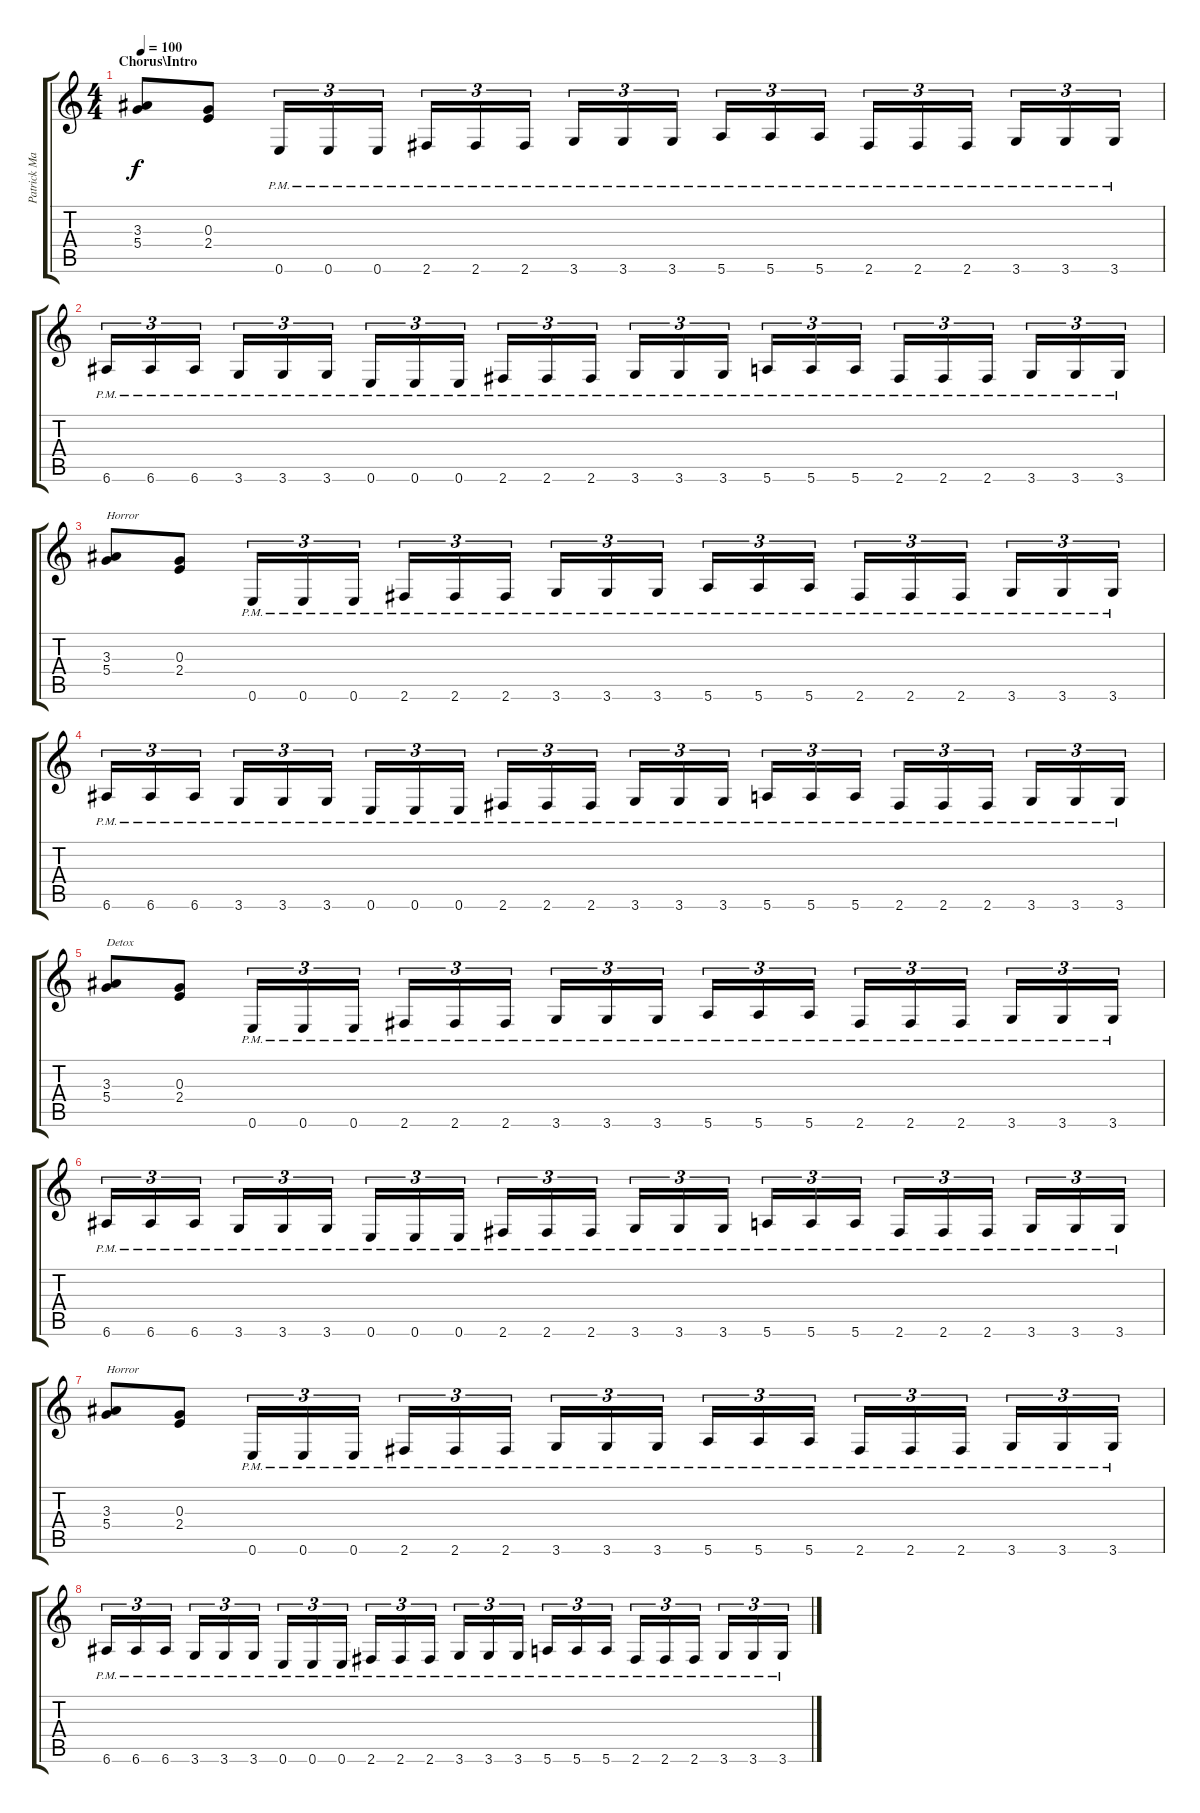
\track ("Patrick Mameli (lead)" "Patrick Ma") {instrument distortionguitar}
\staff {score tabs}
\tuning (E4 B3 G3 D3 A2 E2) {hide}
\ts (4 4)
\section ("" "Chorus\\Intro")
\tempo 100
\clef g2
\ks c
(3.3 5.4).8{dy f instrument distortionguitar} (0.3 2.4).8 0.6{pm}.16{tu (3 2)} 0.6{pm}.16{tu (3 2)} 0.6{pm}.16{tu (3 2)} 2.6{pm}.16{tu (3 2)} 2.6{pm}.16{tu (3 2)} 2.6{pm}.16{tu (3 2)} 3.6{pm}.16{tu (3 2)} 3.6{pm}.16{tu (3 2)} 3.6{pm}.16{tu (3 2)} 5.6{pm}.16{tu (3 2)} 5.6{pm}.16{tu (3 2)} 5.6{pm}.16{tu (3 2)} 2.6{pm}.16{tu (3 2)} 2.6{pm}.16{tu (3 2)} 2.6{pm}.16{tu (3 2)} 3.6{pm}.16{tu (3 2)} 3.6{pm}.16{tu (3 2)} 3.6{pm}.16{tu (3 2)} |
6.6{pm}.16{tu (3 2)} 6.6{pm}.16{tu (3 2)} 6.6{pm}.16{tu (3 2)} 3.6{pm}.16{tu (3 2)} 3.6{pm}.16{tu (3 2)} 3.6{pm}.16{tu (3 2)} 0.6{pm}.16{tu (3 2)} 0.6{pm}.16{tu (3 2)} 0.6{pm}.16{tu (3 2)} 2.6{pm}.16{tu (3 2)} 2.6{pm}.16{tu (3 2)} 2.6{pm}.16{tu (3 2)} 3.6{pm}.16{tu (3 2)} 3.6{pm}.16{tu (3 2)} 3.6{pm}.16{tu (3 2)} 5.6{pm}.16{tu (3 2)} 5.6{pm}.16{tu (3 2)} 5.6{pm}.16{tu (3 2)} 2.6{pm}.16{tu (3 2)} 2.6{pm}.16{tu (3 2)} 2.6{pm}.16{tu (3 2)} 3.6{pm}.16{tu (3 2)} 3.6{pm}.16{tu (3 2)} 3.6{pm}.16{tu (3 2)} |
(3.3 5.4).8{txt "Horror"} (0.3 2.4).8 0.6{pm}.16{tu (3 2)} 0.6{pm}.16{tu (3 2)} 0.6{pm}.16{tu (3 2)} 2.6{pm}.16{tu (3 2)} 2.6{pm}.16{tu (3 2)} 2.6{pm}.16{tu (3 2)} 3.6{pm}.16{tu (3 2)} 3.6{pm}.16{tu (3 2)} 3.6{pm}.16{tu (3 2)} 5.6{pm}.16{tu (3 2)} 5.6{pm}.16{tu (3 2)} 5.6{pm}.16{tu (3 2)} 2.6{pm}.16{tu (3 2)} 2.6{pm}.16{tu (3 2)} 2.6{pm}.16{tu (3 2)} 3.6{pm}.16{tu (3 2)} 3.6{pm}.16{tu (3 2)} 3.6{pm}.16{tu (3 2)} |
6.6{pm}.16{tu (3 2)} 6.6{pm}.16{tu (3 2)} 6.6{pm}.16{tu (3 2)} 3.6{pm}.16{tu (3 2)} 3.6{pm}.16{tu (3 2)} 3.6{pm}.16{tu (3 2)} 0.6{pm}.16{tu (3 2)} 0.6{pm}.16{tu (3 2)} 0.6{pm}.16{tu (3 2)} 2.6{pm}.16{tu (3 2)} 2.6{pm}.16{tu (3 2)} 2.6{pm}.16{tu (3 2)} 3.6{pm}.16{tu (3 2)} 3.6{pm}.16{tu (3 2)} 3.6{pm}.16{tu (3 2)} 5.6{pm}.16{tu (3 2)} 5.6{pm}.16{tu (3 2)} 5.6{pm}.16{tu (3 2)} 2.6{pm}.16{tu (3 2)} 2.6{pm}.16{tu (3 2)} 2.6{pm}.16{tu (3 2)} 3.6{pm}.16{tu (3 2)} 3.6{pm}.16{tu (3 2)} 3.6{pm}.16{tu (3 2)} |
(3.3 5.4).8{txt "Detox"} (0.3 2.4).8 0.6{pm}.16{tu (3 2)} 0.6{pm}.16{tu (3 2)} 0.6{pm}.16{tu (3 2)} 2.6{pm}.16{tu (3 2)} 2.6{pm}.16{tu (3 2)} 2.6{pm}.16{tu (3 2)} 3.6{pm}.16{tu (3 2)} 3.6{pm}.16{tu (3 2)} 3.6{pm}.16{tu (3 2)} 5.6{pm}.16{tu (3 2)} 5.6{pm}.16{tu (3 2)} 5.6{pm}.16{tu (3 2)} 2.6{pm}.16{tu (3 2)} 2.6{pm}.16{tu (3 2)} 2.6{pm}.16{tu (3 2)} 3.6{pm}.16{tu (3 2)} 3.6{pm}.16{tu (3 2)} 3.6{pm}.16{tu (3 2)} |
6.6{pm}.16{tu (3 2)} 6.6{pm}.16{tu (3 2)} 6.6{pm}.16{tu (3 2)} 3.6{pm}.16{tu (3 2)} 3.6{pm}.16{tu (3 2)} 3.6{pm}.16{tu (3 2)} 0.6{pm}.16{tu (3 2)} 0.6{pm}.16{tu (3 2)} 0.6{pm}.16{tu (3 2)} 2.6{pm}.16{tu (3 2)} 2.6{pm}.16{tu (3 2)} 2.6{pm}.16{tu (3 2)} 3.6{pm}.16{tu (3 2)} 3.6{pm}.16{tu (3 2)} 3.6{pm}.16{tu (3 2)} 5.6{pm}.16{tu (3 2)} 5.6{pm}.16{tu (3 2)} 5.6{pm}.16{tu (3 2)} 2.6{pm}.16{tu (3 2)} 2.6{pm}.16{tu (3 2)} 2.6{pm}.16{tu (3 2)} 3.6{pm}.16{tu (3 2)} 3.6{pm}.16{tu (3 2)} 3.6{pm}.16{tu (3 2)} |
(3.3 5.4).8{txt "Horror"} (0.3 2.4).8 0.6{pm}.16{tu (3 2)} 0.6{pm}.16{tu (3 2)} 0.6{pm}.16{tu (3 2)} 2.6{pm}.16{tu (3 2)} 2.6{pm}.16{tu (3 2)} 2.6{pm}.16{tu (3 2)} 3.6{pm}.16{tu (3 2)} 3.6{pm}.16{tu (3 2)} 3.6{pm}.16{tu (3 2)} 5.6{pm}.16{tu (3 2)} 5.6{pm}.16{tu (3 2)} 5.6{pm}.16{tu (3 2)} 2.6{pm}.16{tu (3 2)} 2.6{pm}.16{tu (3 2)} 2.6{pm}.16{tu (3 2)} 3.6{pm}.16{tu (3 2)} 3.6{pm}.16{tu (3 2)} 3.6{pm}.16{tu (3 2)} |
6.6{pm}.16{tu (3 2)} 6.6{pm}.16{tu (3 2)} 6.6{pm}.16{tu (3 2)} 3.6{pm}.16{tu (3 2)} 3.6{pm}.16{tu (3 2)} 3.6{pm}.16{tu (3 2)} 0.6{pm}.16{tu (3 2)} 0.6{pm}.16{tu (3 2)} 0.6{pm}.16{tu (3 2)} 2.6{pm}.16{tu (3 2)} 2.6{pm}.16{tu (3 2)} 2.6{pm}.16{tu (3 2)} 3.6{pm}.16{tu (3 2)} 3.6{pm}.16{tu (3 2)} 3.6{pm}.16{tu (3 2)} 5.6{pm}.16{tu (3 2)} 5.6{pm}.16{tu (3 2)} 5.6{pm}.16{tu (3 2)} 2.6{pm}.16{tu (3 2)} 2.6{pm}.16{tu (3 2)} 2.6{pm}.16{tu (3 2)} 3.6{pm}.16{tu (3 2)} 3.6{pm}.16{tu (3 2)} 3.6{pm}.16{tu (3 2)}
